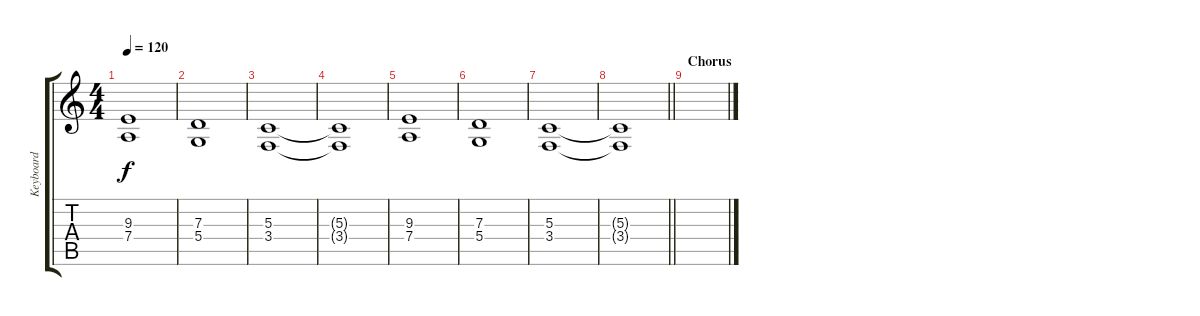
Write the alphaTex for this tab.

\track ("Keyboard" "Keyboard") {instrument churchorgan}
\staff {score tabs}
\tuning (E4 B3 G3 D3 A2 E2) {hide}
\ts (4 4)
\tempo 120
\clef g2
\ks c
(9.3 7.4).1{dy f} |
(7.3 5.4).1 |
(5.3 3.4).1 |
(5.3{t} 3.4{t}).1 |
(9.3 7.4).1 |
(7.3 5.4).1 |
(5.3 3.4).1 |
\barLineRight lightlight
(5.3{t} 3.4{t}).1 |
\section ("" "Chorus")
